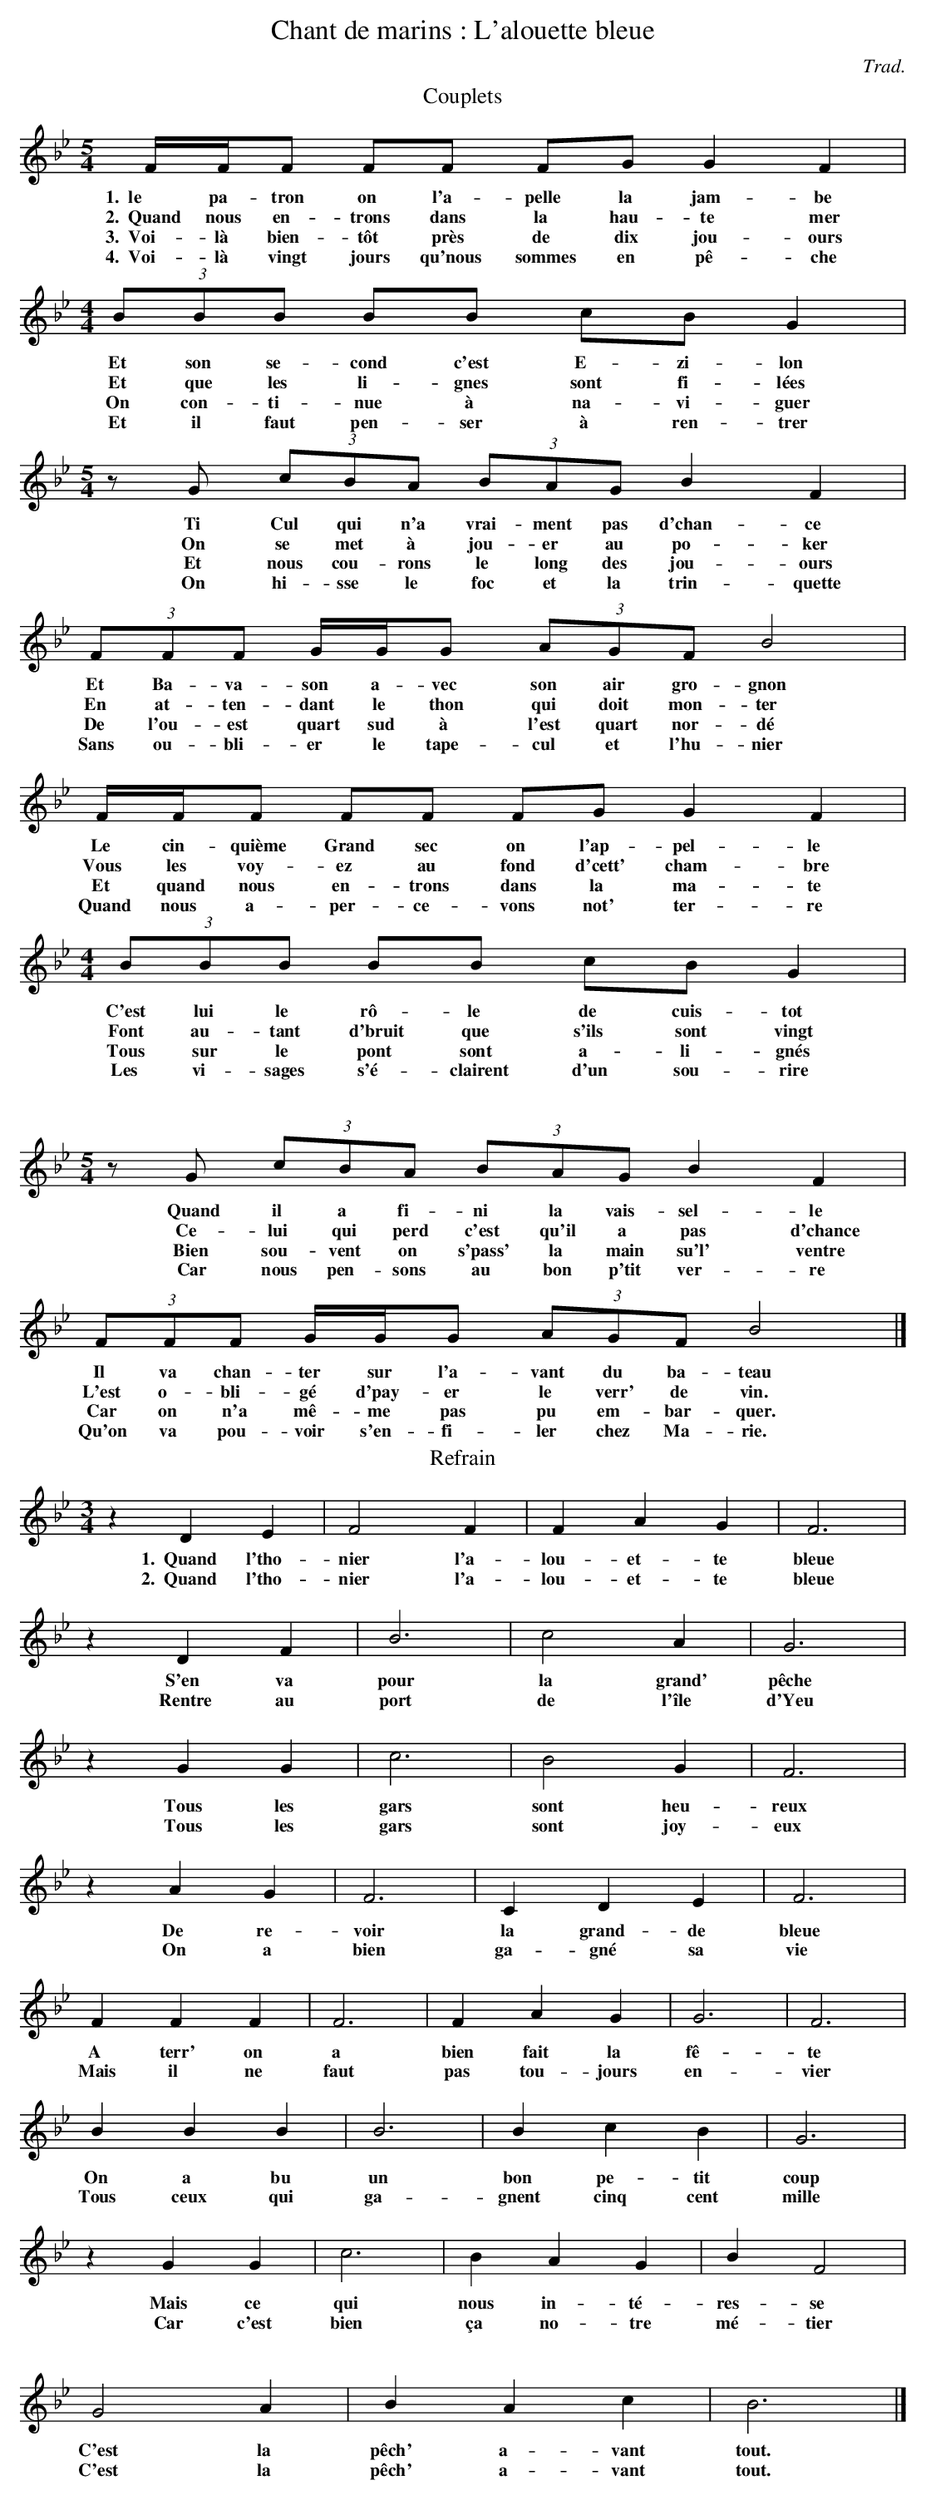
X:1
T:Chant de marins : L'alouette bleue
C:Trad.
M:5/4
L:1/8
K:Bb
T:Couplets
F/F/F FF FG G2 F2 |
w:1.~~le pa-tron on l'a-pelle la jam-be
w:2.~~Quand nous en-trons dans la hau-te mer
w:3.~~Voi-là bien-tôt près de dix jou-ours
w:4.~~Voi-là vingt jours qu'nous sommes en pê-che
M:4/4
(3BBB BB cB G2 |
w:Et son se-cond c'est E-zi-lon
w:Et que les li-gnes sont fi-lées
w:On con-ti-nue à na-vi-guer
w:Et il faut pen-ser à ren-trer
M:5/4
z G (3cBA (3BAG B2 F2 |
w:Ti Cul qui n'a vrai-ment pas d'chan-ce
w:On se met à jou-er au po-ker
w:Et nous cou-rons le long des jou-ours
w:On hi-sse le foc et la trin-quette
(3FFF G/G/G (3AGF B4 |
w:Et Ba-va-son a-vec son air gro-gnon
w:En at-ten-dant le thon qui doit mon-ter
w:De l'ou-est quart sud à l'est quart nor-dé
w:Sans ou-bli-er le tape-cul et l'hu-nier
F/F/F FF FG G2 F2 |
w:Le cin-quième Grand sec on l'ap-pel-le
w:Vous les voy-ez au fond d'cett' cham-bre
w:Et quand nous en-trons dans la ma-te
w:Quand nous a-per-ce-vons not' ter-re
M:4/4
(3BBB BB cB G2 |
w:C'est lui le rô-le de cuis-tot
w:Font au-tant d'bruit que s'ils sont vingt
w:Tous sur le pont sont a-li-gnés
w:Les vi-sages s'é-clairent d'un sou-rire
%%newpage
M:5/4
z G (3cBA (3BAG B2 F2 |
w:Quand il a fi-ni la vais-sel-le
w:Ce-lui qui perd c'est qu'il a pas d'chance
w:Bien sou-vent on s'pass' la main su'l' ventre
w:Car nous pen-sons au bon p'tit ver-re
(3FFF G/G/G (3AGF B4 |]
w:Il va chan-ter sur l'a-vant du ba-teau
w:L'est o-bli-gé d'pay-er le verr' de vin.
w:Car on n'a mê-me pas pu em-bar-quer.
w:Qu'on va pou-voir s'en-fi-ler chez Ma-rie.
T:Refrain
M:3/4
L:1/4
K:Bb
z D E | F2 F | F A G | F3 |
w:1.~~Quand l'tho-nier l'a-lou-et-te bleue
w:2.~~Quand l'tho-nier l'a-lou-et-te bleue
z D F | B3 | c2 A | G3 |
w:S'en va pour la grand' pêche
w:Rentre au port de l'île d'Yeu
z G G | c3 | B2 G | F3 |
w:Tous les gars sont heu-reux
w:Tous les gars sont joy-eux
z A G | F3 | C D E | F3 |
w: De re-voir la grand-de bleue
w:On a bien ga-gné sa vie
F F F | F3 | F A G | G3 | F3 |
w:A terr' on a bien fait la fê-te
w:Mais il ne faut pas tou-jours en-vier
B B B | B3 | B c B | G3 |
w:On a bu un bon pe-tit coup
w:Tous ceux qui ga-gnent cinq cent mille
z G G | c3 | B A G | B F2 |
w:Mais ce qui nous in-té-res-se
w:Car c'est bien ça no-tre mé-tier
G2 A | B A c | B3 |]
w:C'est la pêch' a-vant tout.
w:C'est la pêch' a-vant tout.
